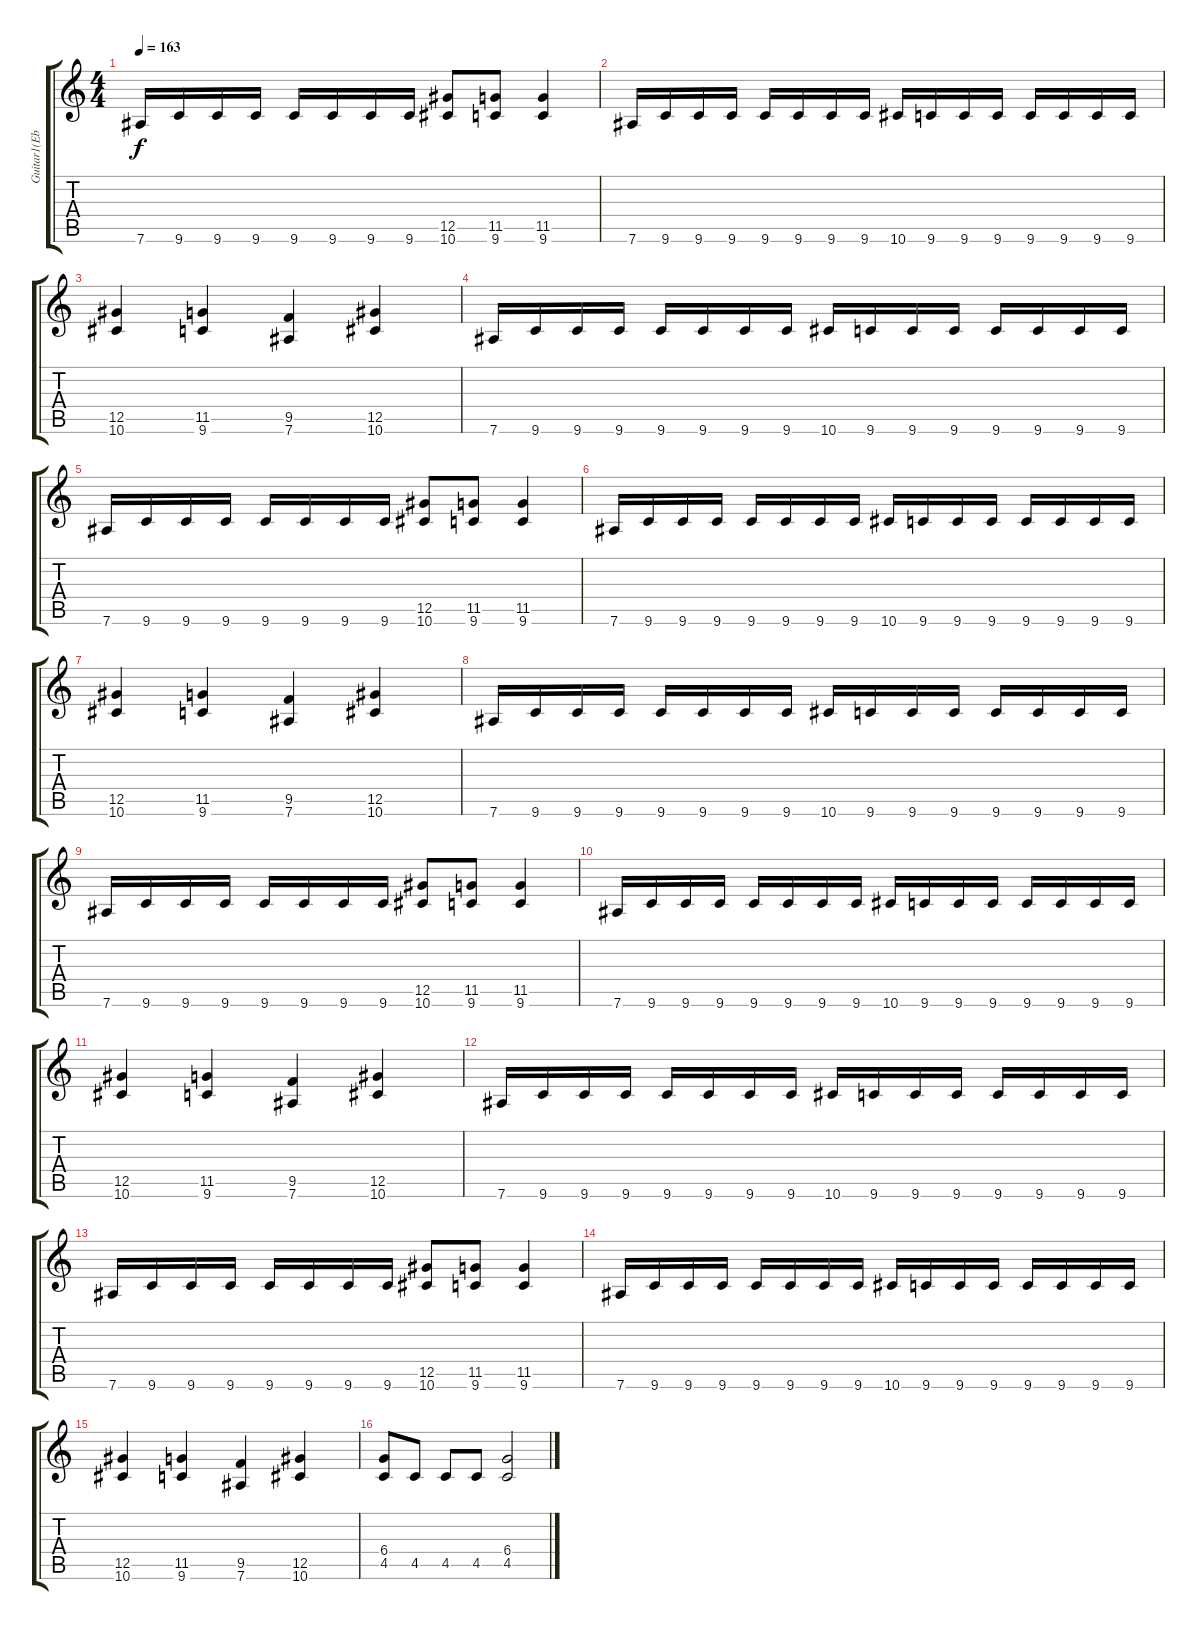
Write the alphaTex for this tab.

\track ("Guitar1(Eb-tuning)" "Guitar1(Eb") {instrument overdrivenguitar}
\staff {score tabs}
\tuning (Eb4 Bb3 Gb3 Db3 Ab2 Eb2) {hide}
\ts (4 4)
\tempo 163
\clef g2
\ks c
7.6.16{dy f} 9.6.16 9.6.16 9.6.16 9.6.16 9.6.16 9.6.16 9.6.16 (12.5 10.6).8 (11.5 9.6).8 (11.5 9.6).4 |
7.6.16 9.6.16 9.6.16 9.6.16 9.6.16 9.6.16 9.6.16 9.6.16 10.6.16 9.6.16 9.6.16 9.6.16 9.6.16 9.6.16 9.6.16 9.6.16 |
(12.5 10.6).4 (11.5 9.6).4 (9.5 7.6).4 (12.5 10.6).4 |
7.6.16 9.6.16 9.6.16 9.6.16 9.6.16 9.6.16 9.6.16 9.6.16 10.6.16 9.6.16 9.6.16 9.6.16 9.6.16 9.6.16 9.6.16 9.6.16 |
7.6.16 9.6.16 9.6.16 9.6.16 9.6.16 9.6.16 9.6.16 9.6.16 (12.5 10.6).8 (11.5 9.6).8 (11.5 9.6).4 |
7.6.16 9.6.16 9.6.16 9.6.16 9.6.16 9.6.16 9.6.16 9.6.16 10.6.16 9.6.16 9.6.16 9.6.16 9.6.16 9.6.16 9.6.16 9.6.16 |
(12.5 10.6).4 (11.5 9.6).4 (9.5 7.6).4 (12.5 10.6).4 |
7.6.16 9.6.16 9.6.16 9.6.16 9.6.16 9.6.16 9.6.16 9.6.16 10.6.16 9.6.16 9.6.16 9.6.16 9.6.16 9.6.16 9.6.16 9.6.16 |
7.6.16 9.6.16 9.6.16 9.6.16 9.6.16 9.6.16 9.6.16 9.6.16 (12.5 10.6).8 (11.5 9.6).8 (11.5 9.6).4 |
7.6.16 9.6.16 9.6.16 9.6.16 9.6.16 9.6.16 9.6.16 9.6.16 10.6.16 9.6.16 9.6.16 9.6.16 9.6.16 9.6.16 9.6.16 9.6.16 |
(12.5 10.6).4 (11.5 9.6).4 (9.5 7.6).4 (12.5 10.6).4 |
7.6.16 9.6.16 9.6.16 9.6.16 9.6.16 9.6.16 9.6.16 9.6.16 10.6.16 9.6.16 9.6.16 9.6.16 9.6.16 9.6.16 9.6.16 9.6.16 |
7.6.16 9.6.16 9.6.16 9.6.16 9.6.16 9.6.16 9.6.16 9.6.16 (12.5 10.6).8 (11.5 9.6).8 (11.5 9.6).4 |
7.6.16 9.6.16 9.6.16 9.6.16 9.6.16 9.6.16 9.6.16 9.6.16 10.6.16 9.6.16 9.6.16 9.6.16 9.6.16 9.6.16 9.6.16 9.6.16 |
(12.5 10.6).4 (11.5 9.6).4 (9.5 7.6).4 (12.5 10.6).4 |
(6.4 4.5).8 4.5.8 4.5.8 4.5.8 (6.4 4.5).2
